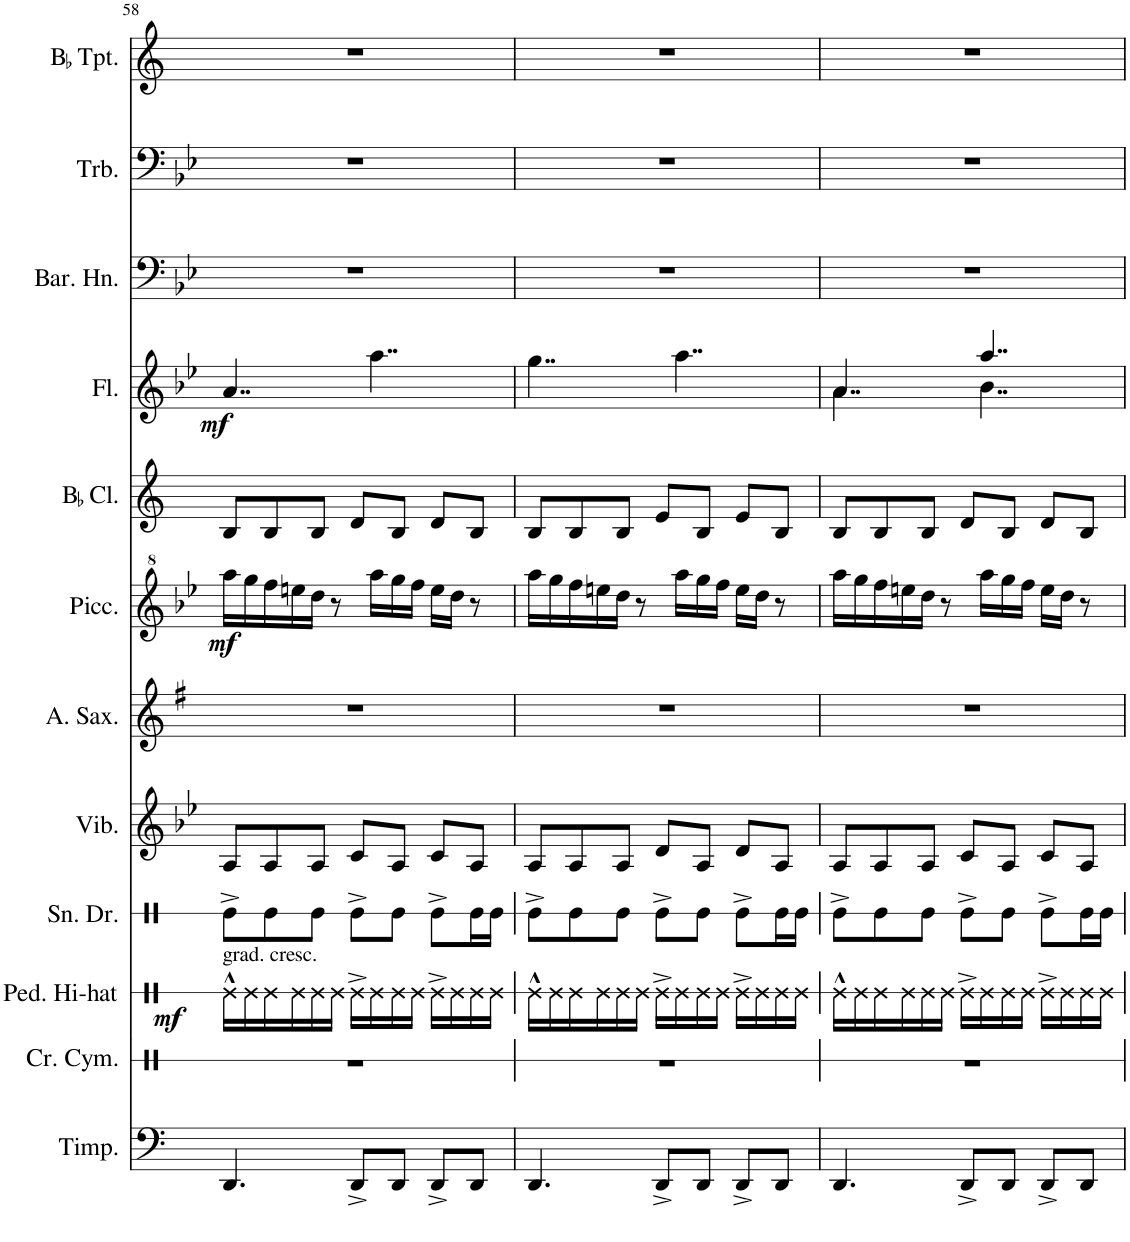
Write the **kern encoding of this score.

**kern	**kern	**kern	**dynam	**kern	**kern	**kern	**kern	**dynam	**kern	**kern	**dynam	**kern	**kern	**kern
*part12	*part11	*part10	*part10	*part9	*part8	*part7	*part6	*part6	*part5	*part4	*part4	*part3	*part2	*part1
*staff12	*staff11	*staff10	*staff10	*staff9	*staff8	*staff7	*staff6	*staff6	*staff5	*staff4	*staff4	*staff3	*staff2	*staff1
*I"Timpani	*I"Crash Cymbal	*I"Pedal Hi-hat	*	*I"Snare Drum	*I"Vibraphone	*I"Alto Saxophone	*I"Piccolo	*	*I"BaccidentalFlat Clarinet	*I"Flute	*	*I"Baritone Horn	*I"Trombone	*I"BaccidentalFlat Trumpet
*I'Timp.	*I'Cr. Cym.	*I'Ped. Hi-hat	*	*I'Sn. Dr.	*I'Vib.	*I'A. Sax.	*I'Picc.	*	*I'BaccidentalFlat Cl.	*I'Fl.	*	*I'Bar. Hn.	*I'Trb.	*I'BaccidentalFlat Tpt.
!!LO:PB:g=z
*clefF4	*clefX	*clefX	*	*clefX	*clefG2	*clefG2	*clefG^2	*	*clefG2	*clefG2	*	*clefF4	*clefF4	*clefG2
*	*	*	*	*	*	*Trd5c9	*Trd-7c-12	*	*Trd1c2	*	*	*Trd4c7	*	*Trd1c2
*k[]	*k[]	*k[]	*	*k[]	*k[b-e-]	*k[f#]	*k[b-e-]	*	*k[]	*k[b-e-]	*	*k[b-e-]	*k[b-e-]	*k[]
*M7/8	*M7/8	*M7/8	*	*M7/8	*M7/8	*M7/8	*M7/8	*	*M7/8	*M7/8	*	*M7/8	*M7/8	*M7/8
=58	=58	=58	=58	=58	=58	=58	=58	=58	=58	=58	=58	=58	=58	=58
!	!	!LO:TX:a:t=grad. cresc.	!	!	!	!	!	!	!	!	!	!	!	!
!	!	!	!LO:DY:b	!	!	!	!	!LO:DY:b	!	!	!LO:DY:b	!	!	!
4.DD/	2..r	16Re^^\LL	mf	8Re^\L	8A/L	2..r	16aaa\LL	mf	8B/L	4..a/	mf	2..r	2..r	2..r
.	.	16Re\	.	.	.	.	16ggg\	.	.	.	.	.	.	.
.	.	16Re\	.	8Re\	8A/	.	16fff\	.	8B/	.	.	.	.	.
.	.	16Re\	.	.	.	.	16eeen\	.	.	.	.	.	.	.
.	.	16Re\	.	8Re\J	8A/J	.	16ddd\JJ	.	8B/J	.	.	.	.	.
.	.	16Re\JJ	.	.	.	.	8r	.	.	.	.	.	.	.
8DD^/L	.	16Re^\LL	.	8Re^\L	8c/L	.	.	.	8d/L	.	.	.	.	.
.	.	16Re\	.	.	.	.	16aaa\LL	.	.	4..aa\	.	.	.	.
8DD/J	.	16Re\	.	8Re\J	8A/J	.	16ggg\	.	8B/J	.	.	.	.	.
.	.	16Re\JJ	.	.	.	.	16fff\JJ	.	.	.	.	.	.	.
8DD^/L	.	16Re^\LL	.	8Re^\L	8c/L	.	16eee\LL	.	8d/L	.	.	.	.	.
.	.	16Re\	.	.	.	.	16ddd\JJ	.	.	.	.	.	.	.
8DD/J	.	16Re\	.	16Re\L	8A/J	.	8r	.	8B/J	.	.	.	.	.
.	.	16Re\JJ	.	16Re\JJ	.	.	.	.	.	.	.	.	.	.
=59	=59	=59	=59	=59	=59	=59	=59	=59	=59	=59	=59	=59	=59	=59
4.DD/	2..r	16Re^^\LL	.	8Re^\L	8A/L	2..r	16aaa\LL	.	8B/L	4..gg\	.	2..r	2..r	2..r
.	.	16Re\	.	.	.	.	16ggg\	.	.	.	.	.	.	.
.	.	16Re\	.	8Re\	8A/	.	16fff\	.	8B/	.	.	.	.	.
.	.	16Re\	.	.	.	.	16eeen\	.	.	.	.	.	.	.
.	.	16Re\	.	8Re\J	8A/J	.	16ddd\JJ	.	8B/J	.	.	.	.	.
.	.	16Re\JJ	.	.	.	.	8r	.	.	.	.	.	.	.
8DD^/L	.	16Re^\LL	.	8Re^\L	8d/L	.	.	.	8e/L	.	.	.	.	.
.	.	16Re\	.	.	.	.	16aaa\LL	.	.	4..aa\	.	.	.	.
8DD/J	.	16Re\	.	8Re\J	8A/J	.	16ggg\	.	8B/J	.	.	.	.	.
.	.	16Re\JJ	.	.	.	.	16fff\JJ	.	.	.	.	.	.	.
8DD^/L	.	16Re^\LL	.	8Re^\L	8d/L	.	16eee\LL	.	8e/L	.	.	.	.	.
.	.	16Re\	.	.	.	.	16ddd\JJ	.	.	.	.	.	.	.
8DD/J	.	16Re\	.	16Re\L	8A/J	.	8r	.	8B/J	.	.	.	.	.
.	.	16Re\JJ	.	16Re\JJ	.	.	.	.	.	.	.	.	.	.
=60	=60	=60	=60	=60	=60	=60	=60	=60	=60	=60	=60	=60	=60	=60
*	*	*	*	*	*	*	*	*	*	*^	*	*	*	*
4.DD/	2..r	16Re^^\LL	.	8Re^\L	8A/L	2..r	16aaa\LL	.	8B/L	4..a/	4..a\	.	2..r	2..r	2..r
.	.	16Re\	.	.	.	.	16ggg\	.	.	.	.	.	.	.	.
.	.	16Re\	.	8Re\	8A/	.	16fff\	.	8B/	.	.	.	.	.	.
.	.	16Re\	.	.	.	.	16eeen\	.	.	.	.	.	.	.	.
.	.	16Re\	.	8Re\J	8A/J	.	16ddd\JJ	.	8B/J	.	.	.	.	.	.
.	.	16Re\JJ	.	.	.	.	8r	.	.	.	.	.	.	.	.
8DD^/L	.	16Re^\LL	.	8Re^\L	8c/L	.	.	.	8d/L	.	.	.	.	.	.
.	.	16Re\	.	.	.	.	16aaa\LL	.	.	4..aa/	4..b-\	.	.	.	.
8DD/J	.	16Re\	.	8Re\J	8A/J	.	16ggg\	.	8B/J	.	.	.	.	.	.
.	.	16Re\JJ	.	.	.	.	16fff\JJ	.	.	.	.	.	.	.	.
8DD^/L	.	16Re^\LL	.	8Re^\L	8c/L	.	16eee\LL	.	8d/L	.	.	.	.	.	.
.	.	16Re\	.	.	.	.	16ddd\JJ	.	.	.	.	.	.	.	.
8DD/J	.	16Re\	.	16Re\L	8A/J	.	8r	.	8B/J	.	.	.	.	.	.
.	.	16Re\JJ	.	16Re\JJ	.	.	.	.	.	.	.	.	.	.	.
*	*	*	*	*	*	*	*	*	*	*v	*v	*	*	*	*
=	=	=	=	=	=	=	=	=	=	=	=	=	=	=
*-	*-	*-	*-	*-	*-	*-	*-	*-	*-	*-	*-	*-	*-	*-
